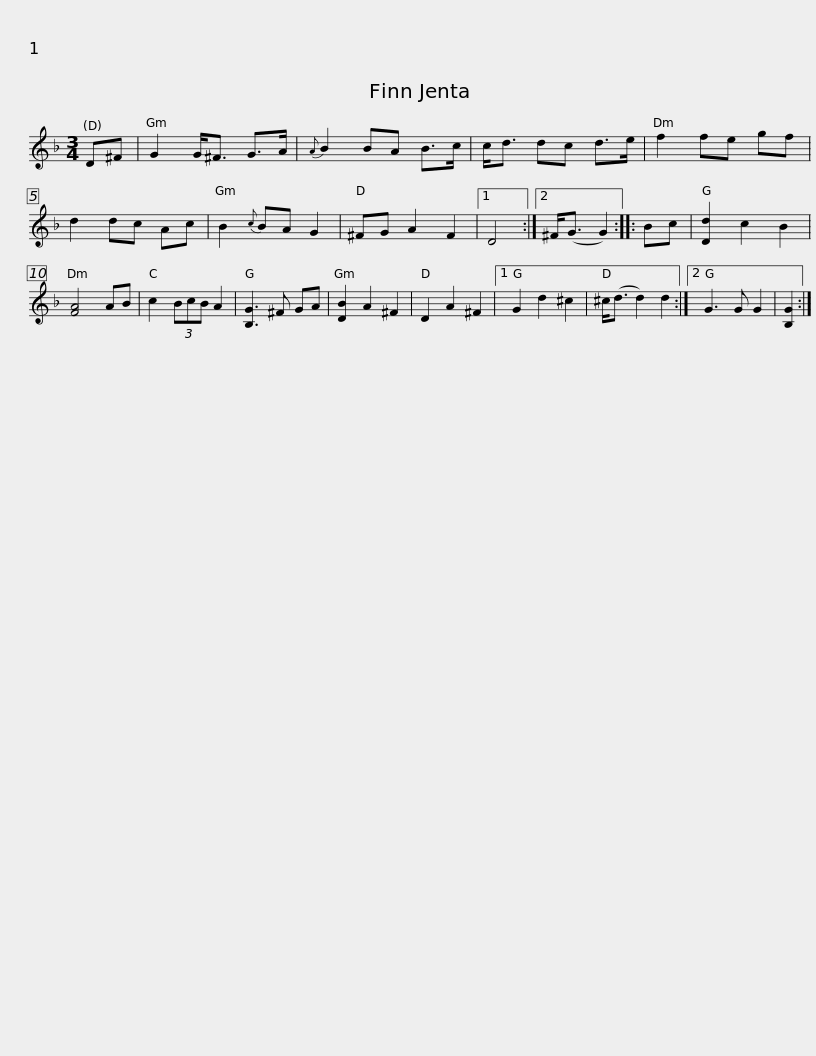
X:1
L:1/8
M:3/4
I:linebreak $
K:F
V:1 treble
V:1
 D^F | G2 G<^F G>A |{A} B2 BA B>c | c<d dc d>e | f2 fe gf | %5
 d2 dc Ac | B2{c} BA G2 | ^FG A2 F2 |1$ D4 :|2 ^F<(G G2) :: %10
 Bc | [Dd]2 c2 B2 | [FA]4 AB | c2 (3BcB A2 | [B,G]3 ^F GA | %15
 [DB]2 A2 ^F2 | D2 A2 ^F2 |1 G2 d2 ^c2 |$ ^c<(d d2) d2 :|2 G3 G G2 | %20
 [B,G]2 :| %21
